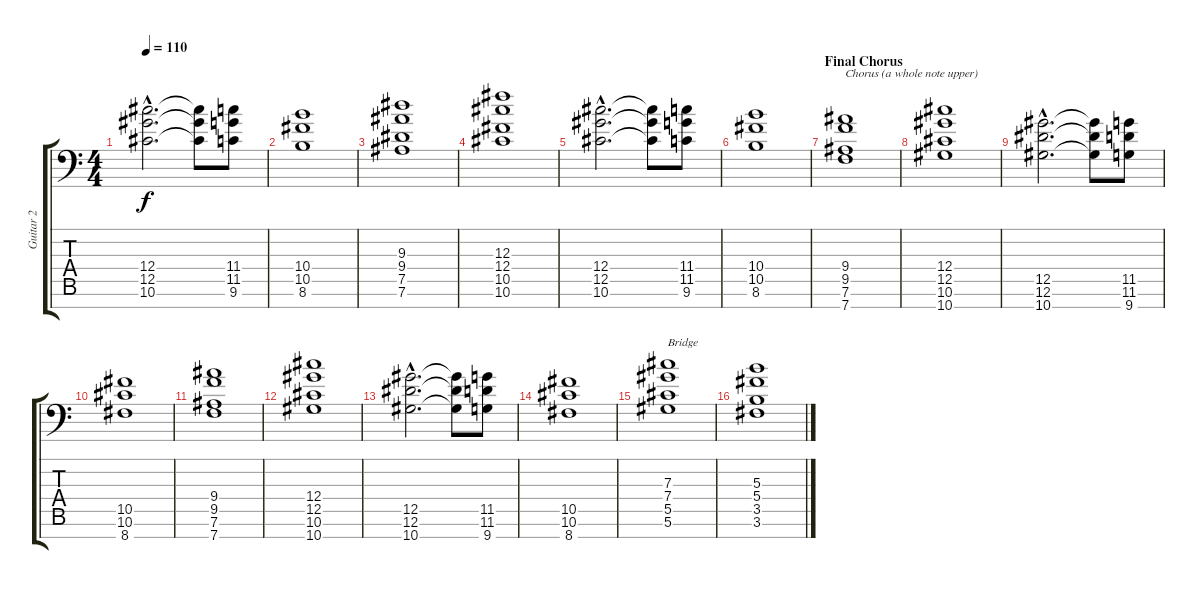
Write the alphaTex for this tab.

\track ("Guitar 2" "Guitar 2") {instrument distortionguitar}
\staff {score tabs}
\tuning (Eb4 Bb3 Gb3 Db3 Ab2 Eb2 Bb1) {hide}
\ts (4 4)
\tempo 110
\clef f4
\ks c
(12.4{hac} 12.5{hac} 10.6{hac}).2{d dy f} (12.4{t} 12.5{t} 10.6{t}).8 (11.4 11.5 9.6).8 |
(10.4 10.5 8.6).1 |
(9.3 9.4 7.5 7.6).1 |
(12.3 12.4 10.5 10.6).1 |
(12.4{hac} 12.5{hac} 10.6{hac}).2{d} (12.4{t} 12.5{t} 10.6{t}).8 (11.4 11.5 9.6).8 |
(10.4 10.5 8.6).1 |
\section ("" "Final Chorus")
(9.4 9.5 7.6 7.7).1{txt "Chorus (a whole note upper)"} |
(12.4 12.5 10.6 10.7).1 |
(12.5{hac} 12.6{hac} 10.7{hac}).2{d} (12.5{t} 12.6{t} 10.7{t}).8 (11.5 11.6 9.7).8 |
(10.5 10.6 8.7).1 |
(9.4 9.5 7.6 7.7).1 |
(12.4 12.5 10.6 10.7).1 |
(12.5{hac} 12.6{hac} 10.7{hac}).2{d} (12.5{t} 12.6{t} 10.7{t}).8 (11.5 11.6 9.7).8 |
(10.5 10.6 8.7).1 |
(7.3 7.4 5.5 5.6).1{txt "Bridge"} |
(5.3 5.4 3.5 3.6).1
